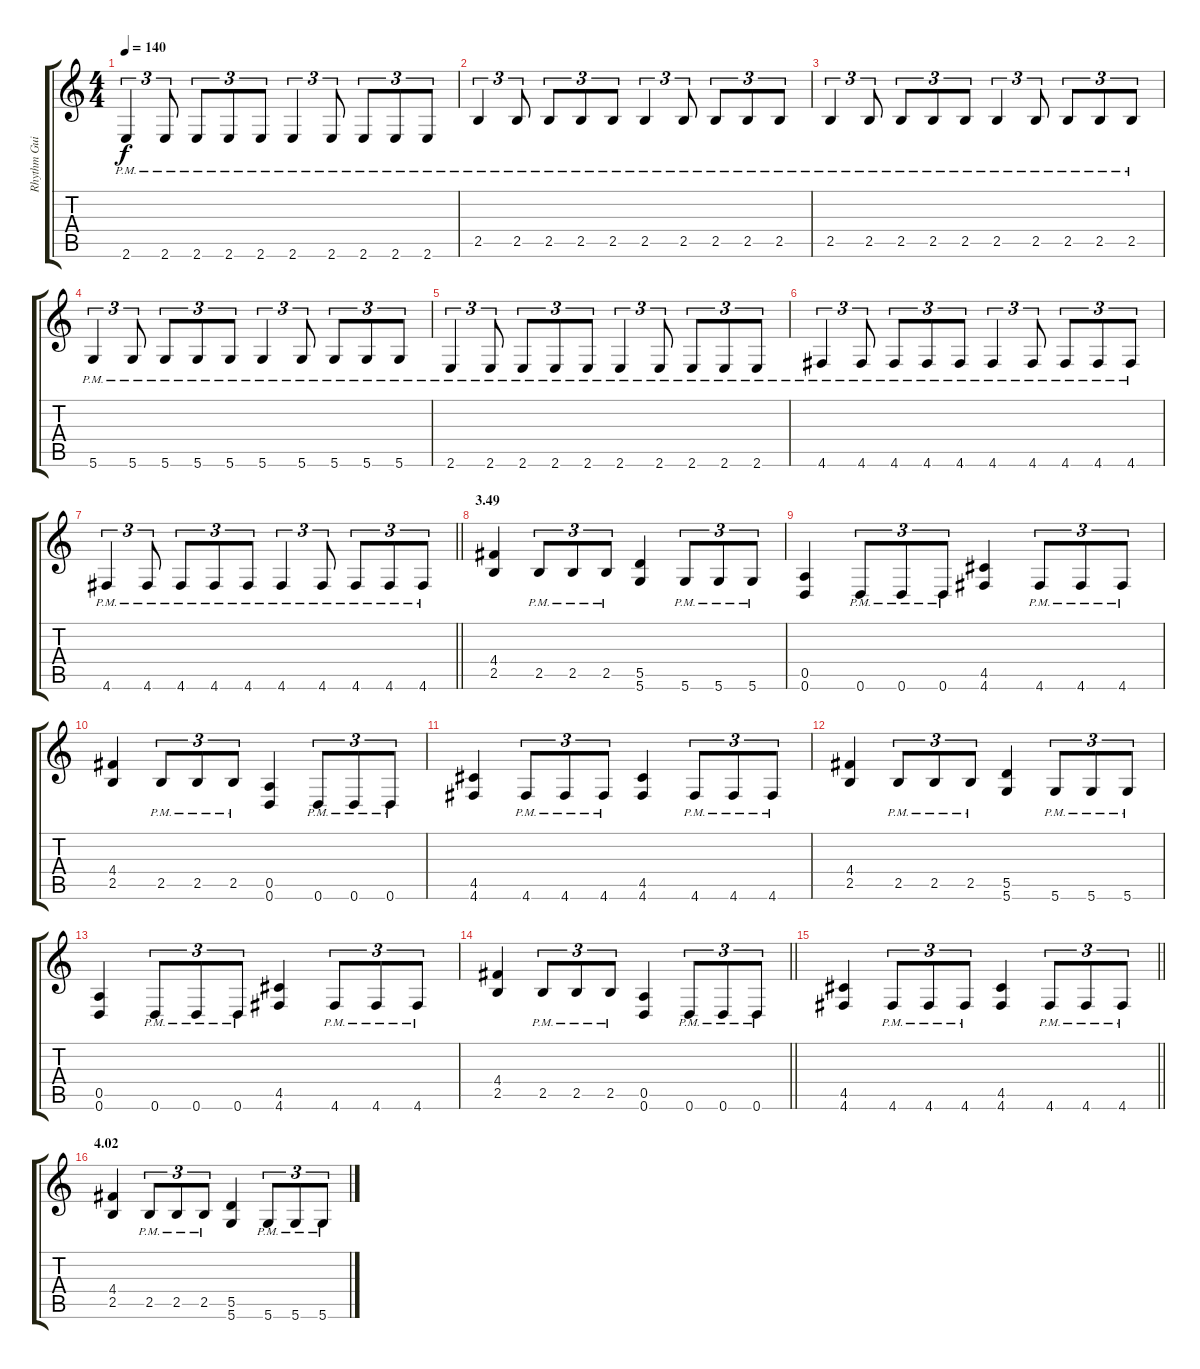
\track ("Rhythm Guitar" "Rhythm Gui") {instrument distortionguitar}
\staff {score tabs}
\tuning (E4 B3 G3 D3 A2 D2) {hide}
\ts (4 4)
\tempo 140
\clef g2
\ks c
2.6{pm}.4{tu (3 2) dy f} 2.6{pm}.8{tu (3 2)} 2.6{pm}.8{tu (3 2)} 2.6{pm}.8{tu (3 2)} 2.6{pm}.8{tu (3 2)} 2.6{pm}.4{tu (3 2)} 2.6{pm}.8{tu (3 2)} 2.6{pm}.8{tu (3 2)} 2.6{pm}.8{tu (3 2)} 2.6{pm}.8{tu (3 2)} |
2.5{pm}.4{tu (3 2)} 2.5{pm}.8{tu (3 2)} 2.5{pm}.8{tu (3 2)} 2.5{pm}.8{tu (3 2)} 2.5{pm}.8{tu (3 2)} 2.5{pm}.4{tu (3 2)} 2.5{pm}.8{tu (3 2)} 2.5{pm}.8{tu (3 2)} 2.5{pm}.8{tu (3 2)} 2.5{pm}.8{tu (3 2)} |
2.5{pm}.4{tu (3 2)} 2.5{pm}.8{tu (3 2)} 2.5{pm}.8{tu (3 2)} 2.5{pm}.8{tu (3 2)} 2.5{pm}.8{tu (3 2)} 2.5{pm}.4{tu (3 2)} 2.5{pm}.8{tu (3 2)} 2.5{pm}.8{tu (3 2)} 2.5{pm}.8{tu (3 2)} 2.5{pm}.8{tu (3 2)} |
5.6{pm}.4{tu (3 2)} 5.6{pm}.8{tu (3 2)} 5.6{pm}.8{tu (3 2)} 5.6{pm}.8{tu (3 2)} 5.6{pm}.8{tu (3 2)} 5.6{pm}.4{tu (3 2)} 5.6{pm}.8{tu (3 2)} 5.6{pm}.8{tu (3 2)} 5.6{pm}.8{tu (3 2)} 5.6{pm}.8{tu (3 2)} |
2.6{pm}.4{tu (3 2)} 2.6{pm}.8{tu (3 2)} 2.6{pm}.8{tu (3 2)} 2.6{pm}.8{tu (3 2)} 2.6{pm}.8{tu (3 2)} 2.6{pm}.4{tu (3 2)} 2.6{pm}.8{tu (3 2)} 2.6{pm}.8{tu (3 2)} 2.6{pm}.8{tu (3 2)} 2.6{pm}.8{tu (3 2)} |
4.6{pm}.4{tu (3 2)} 4.6{pm}.8{tu (3 2)} 4.6{pm}.8{tu (3 2)} 4.6{pm}.8{tu (3 2)} 4.6{pm}.8{tu (3 2)} 4.6{pm}.4{tu (3 2)} 4.6{pm}.8{tu (3 2)} 4.6{pm}.8{tu (3 2)} 4.6{pm}.8{tu (3 2)} 4.6{pm}.8{tu (3 2)} |
\barLineRight lightlight
4.6{pm}.4{tu (3 2)} 4.6{pm}.8{tu (3 2)} 4.6{pm}.8{tu (3 2)} 4.6{pm}.8{tu (3 2)} 4.6{pm}.8{tu (3 2)} 4.6{pm}.4{tu (3 2)} 4.6{pm}.8{tu (3 2)} 4.6{pm}.8{tu (3 2)} 4.6{pm}.8{tu (3 2)} 4.6{pm}.8{tu (3 2)} |
\section ("" "3.49")
(4.4 2.5).4 2.5{pm}.8{tu (3 2)} 2.5{pm}.8{tu (3 2)} 2.5{pm}.8{tu (3 2)} (5.5 5.6).4 5.6{pm}.8{tu (3 2)} 5.6{pm}.8{tu (3 2)} 5.6{pm}.8{tu (3 2)} |
(0.5 0.6).4 0.6{pm}.8{tu (3 2)} 0.6{pm}.8{tu (3 2)} 0.6{pm}.8{tu (3 2)} (4.5 4.6).4 4.6{pm}.8{tu (3 2)} 4.6{pm}.8{tu (3 2)} 4.6{pm}.8{tu (3 2)} |
(4.4 2.5).4 2.5{pm}.8{tu (3 2)} 2.5{pm}.8{tu (3 2)} 2.5{pm}.8{tu (3 2)} (0.5 0.6).4 0.6{pm}.8{tu (3 2)} 0.6{pm}.8{tu (3 2)} 0.6{pm}.8{tu (3 2)} |
(4.5 4.6).4 4.6{pm}.8{tu (3 2)} 4.6{pm}.8{tu (3 2)} 4.6{pm}.8{tu (3 2)} (4.5 4.6).4 4.6{pm}.8{tu (3 2)} 4.6{pm}.8{tu (3 2)} 4.6{pm}.8{tu (3 2)} |
(4.4 2.5).4 2.5{pm}.8{tu (3 2)} 2.5{pm}.8{tu (3 2)} 2.5{pm}.8{tu (3 2)} (5.5 5.6).4 5.6{pm}.8{tu (3 2)} 5.6{pm}.8{tu (3 2)} 5.6{pm}.8{tu (3 2)} |
(0.5 0.6).4 0.6{pm}.8{tu (3 2)} 0.6{pm}.8{tu (3 2)} 0.6{pm}.8{tu (3 2)} (4.5 4.6).4 4.6{pm}.8{tu (3 2)} 4.6{pm}.8{tu (3 2)} 4.6{pm}.8{tu (3 2)} |
\barLineRight lightlight
(4.4 2.5).4 2.5{pm}.8{tu (3 2)} 2.5{pm}.8{tu (3 2)} 2.5{pm}.8{tu (3 2)} (0.5 0.6).4 0.6{pm}.8{tu (3 2)} 0.6{pm}.8{tu (3 2)} 0.6{pm}.8{tu (3 2)} |
\barLineRight lightlight
(4.5 4.6).4 4.6{pm}.8{tu (3 2)} 4.6{pm}.8{tu (3 2)} 4.6{pm}.8{tu (3 2)} (4.5 4.6).4 4.6{pm}.8{tu (3 2)} 4.6{pm}.8{tu (3 2)} 4.6{pm}.8{tu (3 2)} |
\section ("" "4.02")
(4.4 2.5).4 2.5{pm}.8{tu (3 2)} 2.5{pm}.8{tu (3 2)} 2.5{pm}.8{tu (3 2)} (5.5 5.6).4 5.6{pm}.8{tu (3 2)} 5.6{pm}.8{tu (3 2)} 5.6{pm}.8{tu (3 2)}
